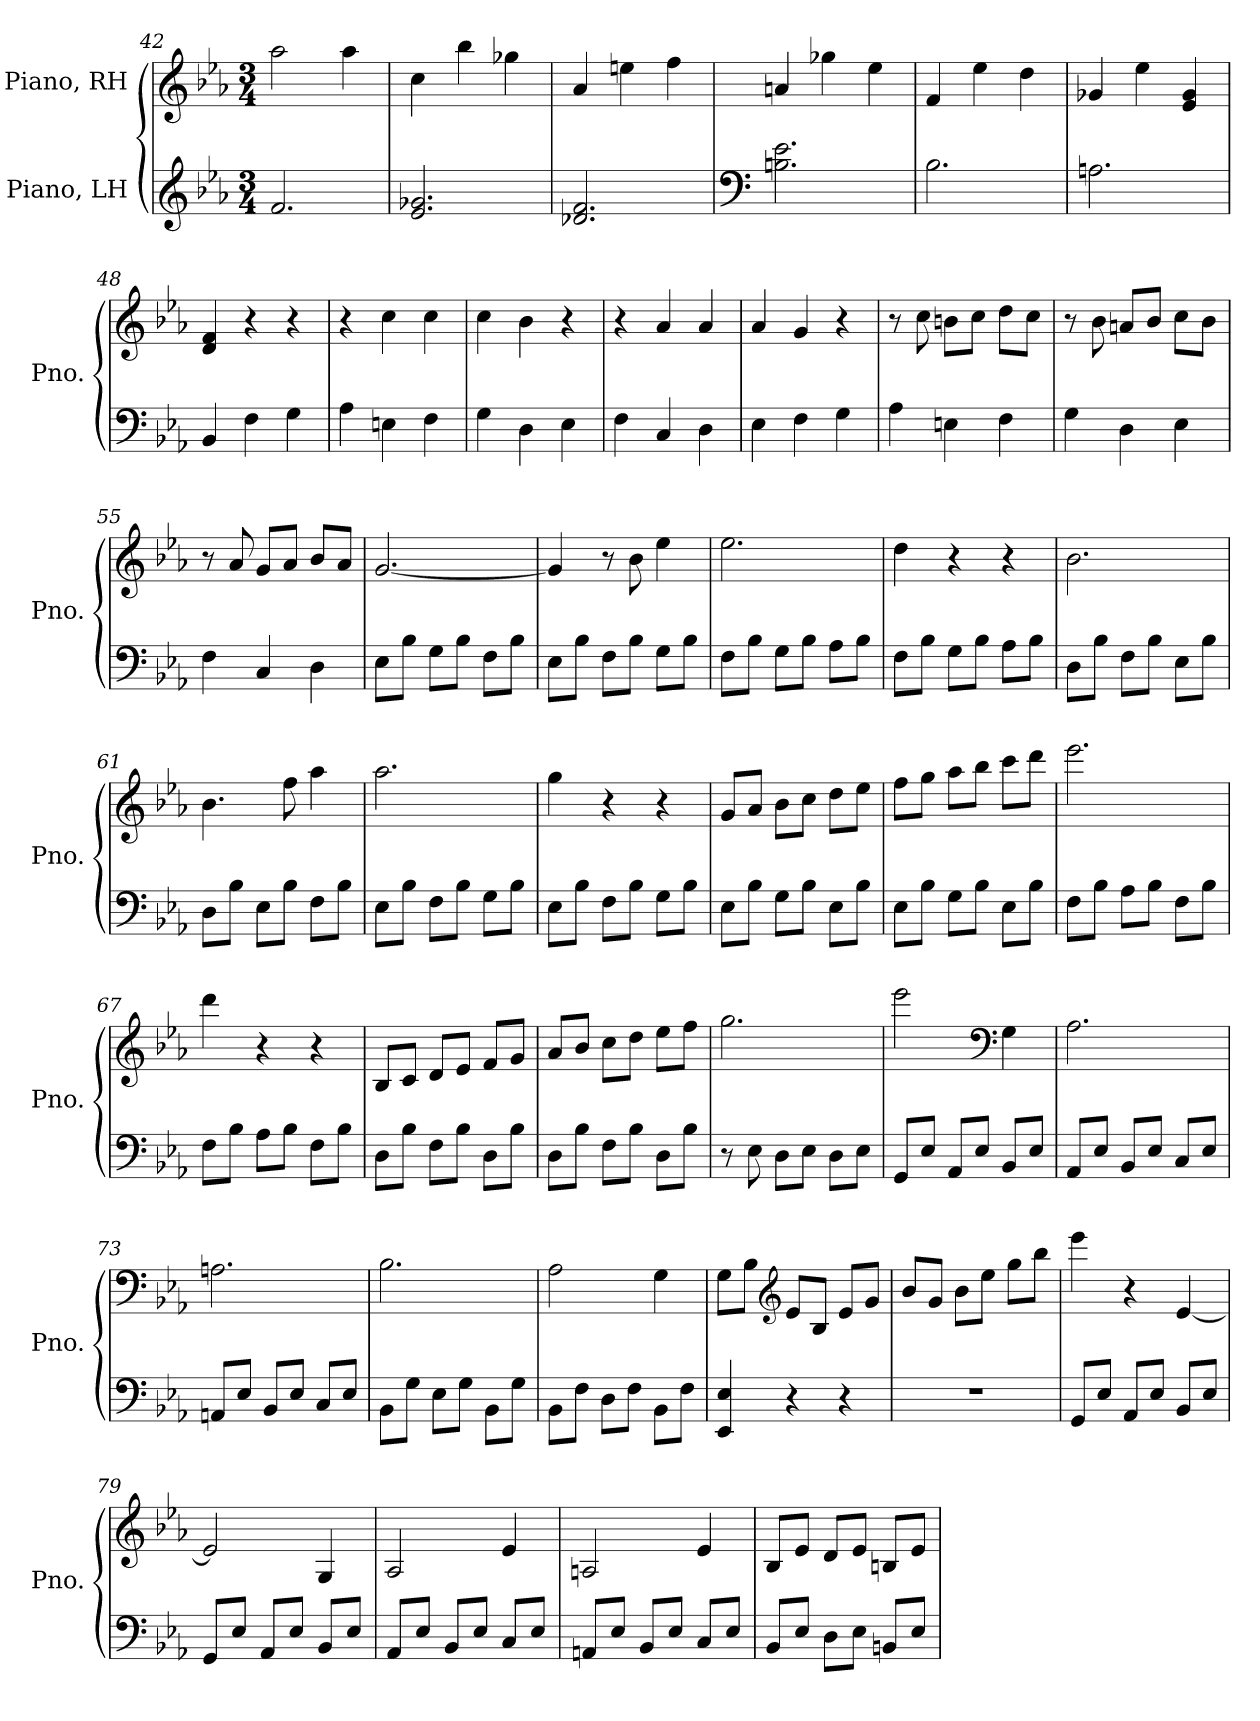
**kern	**kern
*part2	*part1
*staff2	*staff1
*I"Piano, LH	*I"Piano, RH
*I'Pno.	*I'Pno.
*clefG2	*clefG2
*k[b-e-a-]	*k[b-e-a-]
*M3/4	*M3/4
=42	=42
2.f/	2aa-\
.	4aa-\
=43	=43
2.e-/ 2.g-X/	4cc\
.	4bb-\
.	4gg-X\
=44	=44
2.d-X/ 2.f/	4a-/
.	4een\
.	4ff\
=45	=45
*clefF4	*
2.Bn\ 2.e-\	4an/
.	4gg-X\
.	4ee-\
=46	=46
2.B-\	4f/
.	4ee-\
.	4dd\
=47	=47
2.An\	4g-X/
.	4ee-\
.	4e-/ 4g-/
=48	=48
4BB-/	4d/ 4f/
4F\	4r
4G\	4r
!!LO:LB:g=z
=49	=49
4A-\	4r
4En\	4cc\
4F\	4cc\
=50	=50
4G\	4cc\
4D\	4b-\
4E-\	4r
=51	=51
4F\	4r
4C/	4a-/
4D\	4a-/
=52	=52
4E-\	4a-/
4F\	4g/
4G\	4r
=53	=53
4A-\	8r
.	8cc\
4En\	8bn\L
.	8cc\J
4F\	8dd\L
.	8cc\J
=54	=54
4G\	8r
.	8b-\
4D\	8an/L
.	8b-/J
4E-\	8cc\L
.	8b-\J
=55	=55
4F\	8r
.	8a-/
4C/	8g/L
.	8a-/J
4D\	8b-/L
.	8a-/J
!!LO:LB:g=z
=56	=56
8E-\L	[2.g/
8B-\J	.
8G\L	.
8B-\J	.
8F\L	.
8B-\J	.
=57	=57
8E-\L	4g/]
8B-\J	.
8F\L	8r
8B-\J	8b-\
8G\L	4ee-\
8B-\J	.
=58	=58
8F\L	2.ee-\
8B-\J	.
8G\L	.
8B-\J	.
8A-\L	.
8B-\J	.
=59	=59
8F\L	4dd\
8B-\J	.
8G\L	4r
8B-\J	.
8A-\L	4r
8B-\J	.
=60	=60
8D\L	2.b-\
8B-\J	.
8F\L	.
8B-\J	.
8E-\L	.
8B-\J	.
=61	=61
8D\L	4.b-\
8B-\J	.
8E-\L	.
8B-\J	8ff\
8F\L	4aa-\
8B-\J	.
!!LO:LB:g=z
=62	=62
8E-\L	2.aa-\
8B-\J	.
8F\L	.
8B-\J	.
8G\L	.
8B-\J	.
=63	=63
8E-\L	4gg\
8B-\J	.
8F\L	4r
8B-\J	.
8G\L	4r
8B-\J	.
=64	=64
8E-\L	8g/L
8B-\J	8a-/J
8G\L	8b-\L
8B-\J	8cc\J
8E-\L	8dd\L
8B-\J	8ee-\J
=65	=65
8E-\L	8ff\L
8B-\J	8gg\J
8G\L	8aa-\L
8B-\J	8bb-\J
8E-\L	8ccc\L
8B-\J	8ddd\J
=66	=66
8F\L	2.eee-\
8B-\J	.
8A-\L	.
8B-\J	.
8F\L	.
8B-\J	.
=67	=67
8F\L	4ddd\
8B-\J	.
8A-\L	4r
8B-\J	.
8F\L	4r
8B-\J	.
!!LO:LB:g=z
=68	=68
8D\L	8B-/L
8B-\J	8c/J
8F\L	8d/L
8B-\J	8e-/J
8D\L	8f/L
8B-\J	8g/J
=69	=69
8D\L	8a-/L
8B-\J	8b-/J
8F\L	8cc\L
8B-\J	8dd\J
8D\L	8ee-\L
8B-\J	8ff\J
=70	=70
8r	2.gg\
8E-\	.
8D\L	.
8E-\J	.
8D\L	.
8E-\J	.
=71	=71
8GG/L	2eee-\
8E-/J	.
8AA-/L	.
8E-/J	.
*	*clefF4
8BB-/L	4G\
8E-/J	.
=72	=72
8AA-/L	2.A-\
8E-/J	.
8BB-/L	.
8E-/J	.
8C/L	.
8E-/J	.
=73	=73
8AAn/L	2.An\
8E-/J	.
8BB-/L	.
8E-/J	.
8C/L	.
8E-/J	.
!!LO:LB:g=z
=74	=74
8BB-\L	2.B-\
8G\J	.
8E-\L	.
8G\J	.
8BB-\L	.
8G\J	.
=75	=75
8BB-\L	2A-\
8F\J	.
8D\L	.
8F\J	.
8BB-\L	4G\
8F\J	.
=76	=76
4EE-/ 4E-/	8G\L
.	8B-\J
*	*clefG2
4r	8e-/L
.	8B-/J
4r	8e-/L
.	8g/J
=77	=77
2.r	8b-/L
.	8g/J
.	8b-\L
.	8ee-\J
.	8gg\L
.	8bb-\J
=78	=78
8GG/L	4eee-\
8E-/J	.
8AA-/L	4r
8E-/J	.
8BB-/L	[4e-/
8E-/J	.
=79	=79
8GG/L	2e-/]
8E-/J	.
8AA-/L	.
8E-/J	.
8BB-/L	4G/
8E-/J	.
!!LO:PB:g=z
=80	=80
8AA-/L	2A-/
8E-/J	.
8BB-/L	.
8E-/J	.
8C/L	4e-/
8E-/J	.
=81	=81
8AAn/L	2An/
8E-/J	.
8BB-/L	.
8E-/J	.
8C/L	4e-/
8E-/J	.
=82	=82
8BB-/L	8B-/L
8E-/J	8e-/J
8D\L	8d/L
8E-\J	8e-/J
8BBn/L	8Bn/L
8E-/J	8e-/J
=	=
*-	*-
